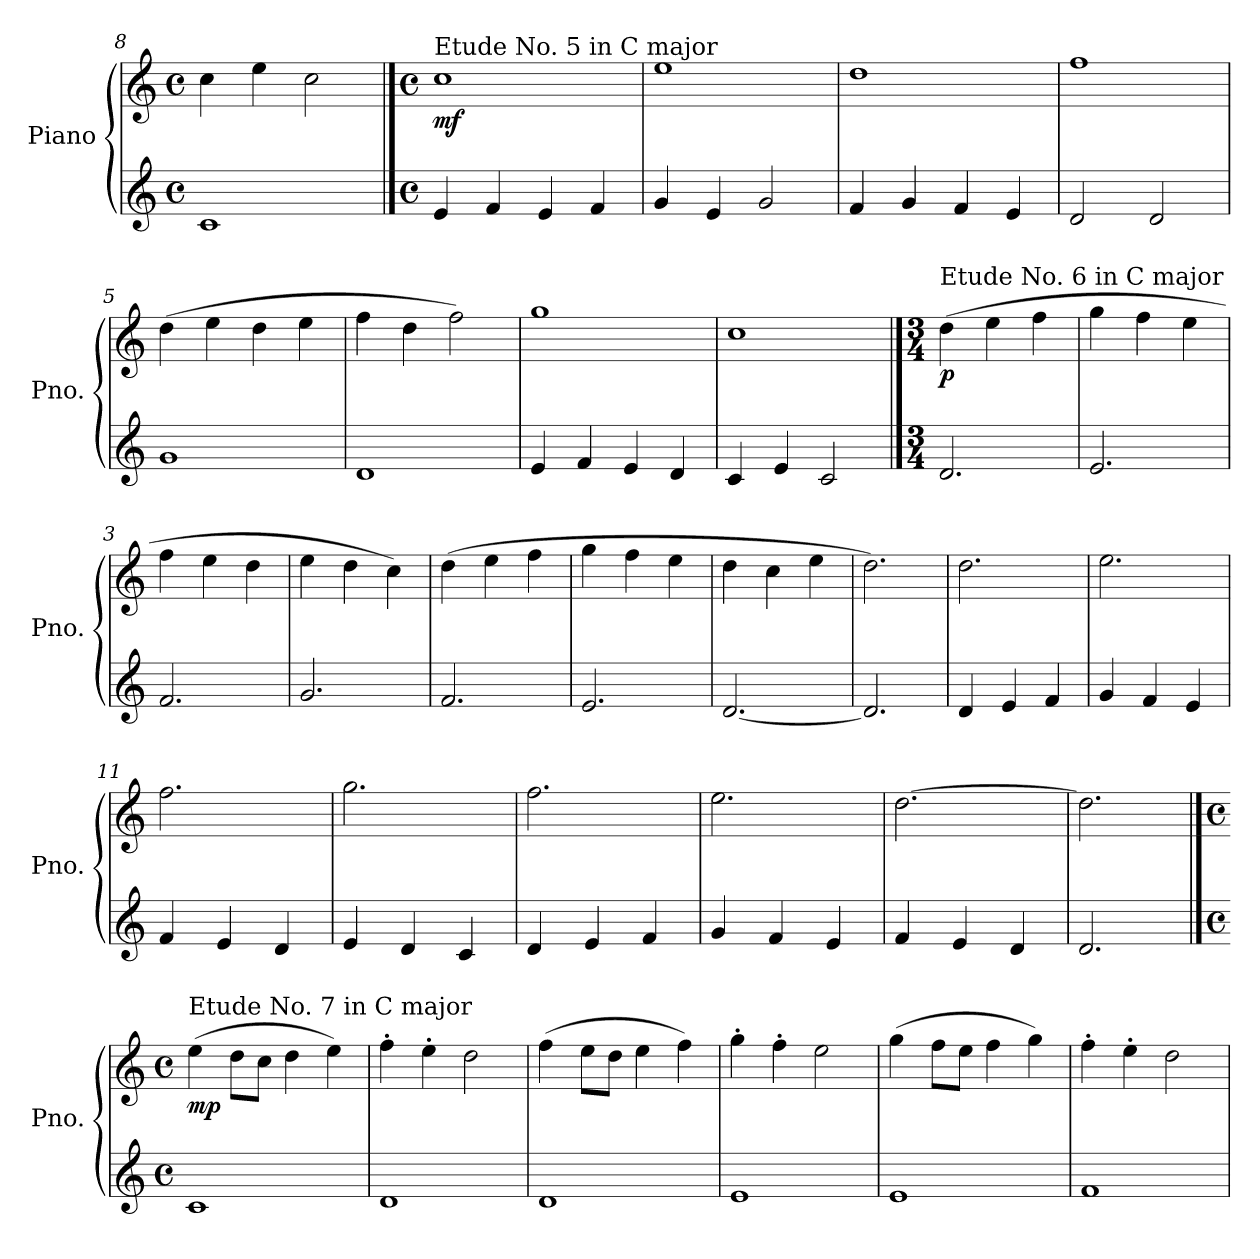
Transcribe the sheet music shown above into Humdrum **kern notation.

**kern	**kern	**dynam
*part1	*part1	*part1
*staff2	*staff1	*staff1/2
*I"Piano	*	*
*I'Pno.	*	*
*clefG2	*clefG2	*
*k[]	*k[]	*
*M4/4	*M4/4	*
*met(c)	*met(c)	*
=8	=8	=8
1c<	4cc\	.
.	4ee\	.
.	2cc\	.
!!LO:PB:g=z
==1	==1	==1
*M4/4	*M4/4	*
*met(c)	*met(c)	*
*	*MM100	*
!	!LO:TX:a:t=Etude No. 5 in C major	!
!	!	!LO:DY:b
4e</	1cc	mf
4f</	.	.
4e</	.	.
4f</	.	.
=2	=2	=2
4g</	1ee	.
4e</	.	.
2g</	.	.
=3	=3	=3
4f</	1dd	.
4g</	.	.
4f</	.	.
4e</	.	.
=4	=4	=4
2d</	1ff	.
2d</	.	.
=5	=5	=5
1g<	(4dd\	.
.	4ee\	.
.	4dd\	.
.	4ee\	.
=6	=6	=6
1d<	4ff\	.
.	4dd\	.
.	2ff\)	.
=7	=7	=7
4e</	1gg	.
4f</	.	.
4e</	.	.
4d</	.	.
=8	=8	=8
4c</	1cc	.
4e</	.	.
2c</	.	.
!!LO:LB:g=z
==1	==1	==1
*M3/4	*M3/4	*
*	*MM100	*
!	!LO:TX:a:t=Etude No. 6 in C major	!
!	!	!LO:DY:b
2.d</	(4dd\	p
.	4ee\	.
.	4ff\	.
=2	=2	=2
2.e</	4gg\	.
.	4ff\	.
.	4ee\	.
=3	=3	=3
2.f</	4ff\	.
.	4ee\	.
.	4dd\	.
=4	=4	=4
2.g</	4ee\	.
.	4dd\	.
.	4cc\)	.
=5	=5	=5
2.f</	(4dd\	.
.	4ee\	.
.	4ff\	.
=6	=6	=6
2.e</	4gg\	.
.	4ff\	.
.	4ee\	.
=7	=7	=7
[2.d</	4dd\	.
.	4cc\	.
.	4ee\	.
=8	=8	=8
2.d</]	2.dd\)	.
!!LO:LB:g=z
=9	=9	=9
4d</	2.dd\	.
4e</	.	.
4f</	.	.
=10	=10	=10
4g</	2.ee\	.
4f</	.	.
4e</	.	.
=11	=11	=11
4f</	2.ff\	.
4e</	.	.
4d</	.	.
=12	=12	=12
4e</	2.gg\	.
4d</	.	.
4c</	.	.
=13	=13	=13
4d</	2.ff\	.
4e</	.	.
4f</	.	.
=14	=14	=14
4g</	2.ee\	.
4f</	.	.
4e</	.	.
=15	=15	=15
4f</	[2.dd\	.
4e</	.	.
4d</	.	.
=16	=16	=16
2.d</	2.dd\]	.
!!LO:LB:g=z
==1	==1	==1
*M4/4	*M4/4	*
*met(c)	*met(c)	*
*	*MM100	*
!	!LO:TX:a:t=Etude No. 7 in C major	!
!	!	!LO:DY:b
1c<	(4ee\	mp
.	8dd\L	.
.	8cc\J	.
.	4dd\	.
.	4ee\)	.
=2	=2	=2
1d<	4ff'\	.
.	4ee'\	.
.	2dd\	.
=3	=3	=3
1d<	(4ff\	.
.	8ee\L	.
.	8dd\J	.
.	4ee\	.
.	4ff\)	.
=4	=4	=4
1e<	4gg'\	.
.	4ff'\	.
.	2ee\	.
=5	=5	=5
1e<	(4gg\	.
.	8ff\L	.
.	8ee\J	.
.	4ff\	.
.	4gg\)	.
=6	=6	=6
1f<	4ff'\	.
.	4ee'\	.
.	2dd\	.
=	=	=
*-	*-	*-
